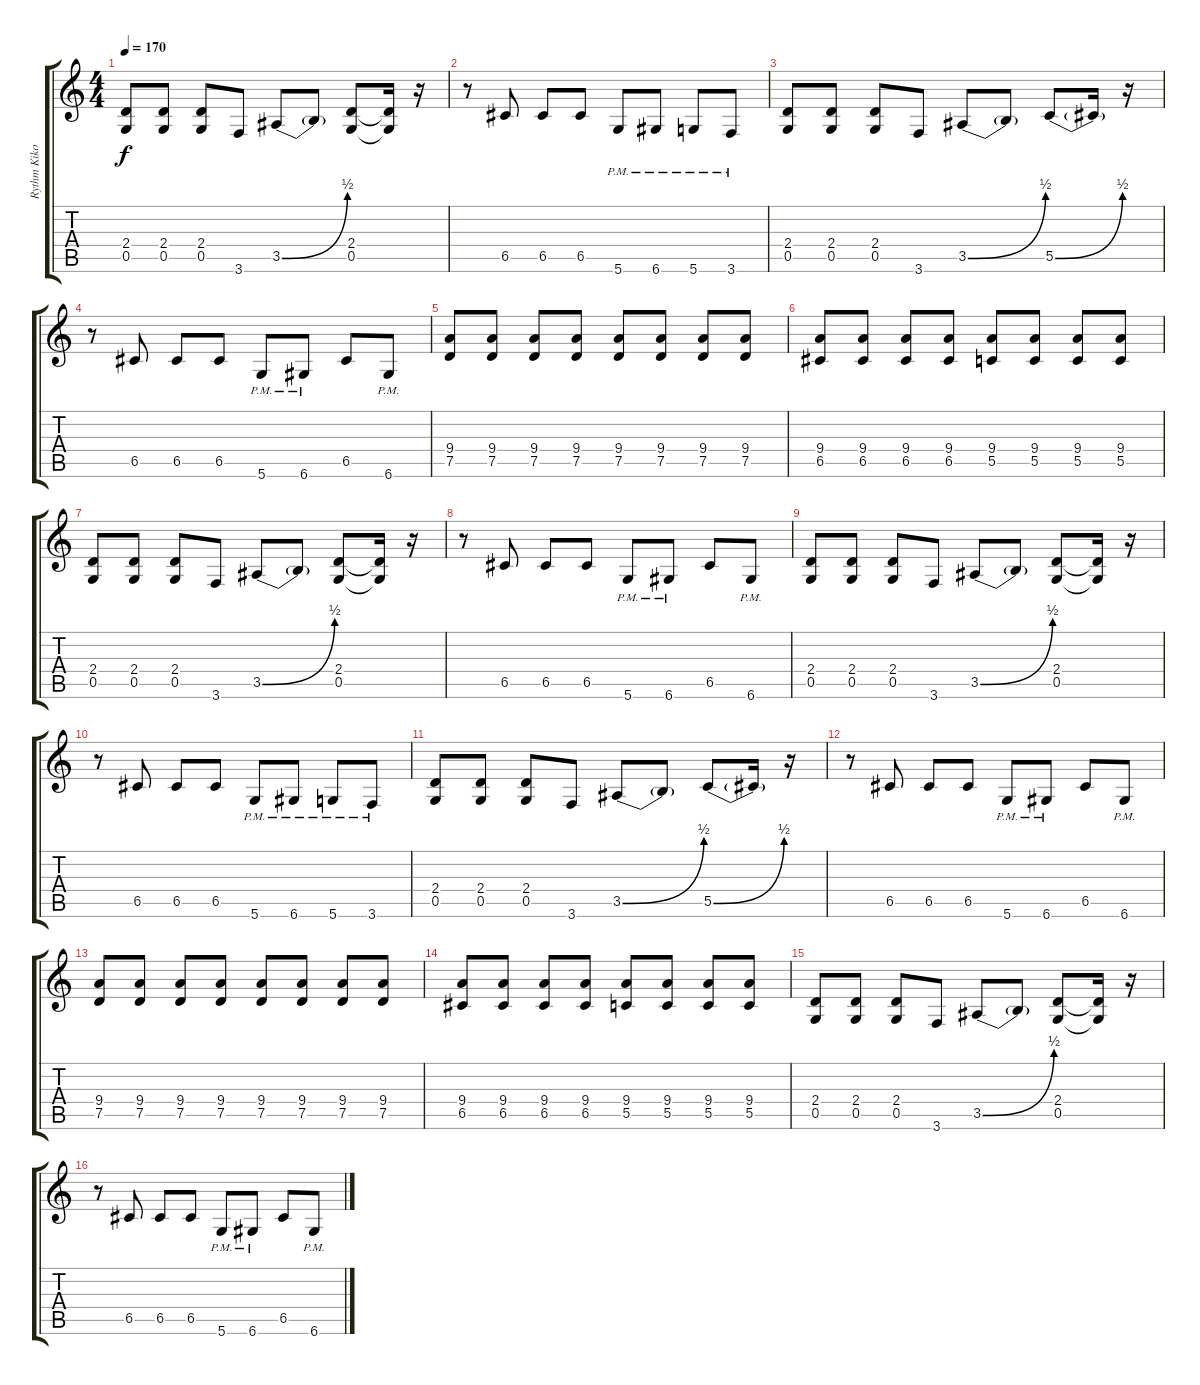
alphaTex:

\track ("Rythm Kiko" "Rythm Kiko") {instrument distortionguitar}
\staff {score tabs}
\tuning (D4 A3 F3 C3 G2 D2) {hide}
\ts (4 4)
\tempo 170
\clef g2
\ks c
(2.4 0.5).8{dy f} (2.4 0.5).8 (2.4 0.5).8 3.6.8 3.5{be (bend 0 0 60 2)}.8 3.5{t}.8 (2.4 0.5).8 (2.4{t} 0.5{t}).16 r.16 |
r.8 6.5.8 6.5.8 6.5.8 5.6{pm}.8 6.6{pm}.8 5.6{pm}.8 3.6{pm}.8 |
(2.4 0.5).8 (2.4 0.5).8 (2.4 0.5).8 3.6.8 3.5{be (bend 0 0 60 2)}.8 3.5{t}.8 5.5{be (bend 0 0 60 2)}.8 5.5{t}.16 r.16 |
r.8 6.5.8 6.5.8 6.5.8 5.6{pm}.8 6.6{pm}.8 6.5.8 6.6{pm}.8 |
(9.4 7.5).8 (9.4 7.5).8 (9.4 7.5).8 (9.4 7.5).8 (9.4 7.5).8 (9.4 7.5).8 (9.4 7.5).8 (9.4 7.5).8 |
(9.4 6.5).8 (9.4 6.5).8 (9.4 6.5).8 (9.4 6.5).8 (9.4 5.5).8 (9.4 5.5).8 (9.4 5.5).8 (9.4 5.5).8 |
(2.4 0.5).8 (2.4 0.5).8 (2.4 0.5).8 3.6.8 3.5{be (bend 0 0 60 2)}.8 3.5{t}.8 (2.4 0.5).8 (2.4{t} 0.5{t}).16 r.16 |
r.8 6.5.8 6.5.8 6.5.8 5.6{pm}.8 6.6{pm}.8 6.5.8 6.6{pm}.8 |
(2.4 0.5).8 (2.4 0.5).8 (2.4 0.5).8 3.6.8 3.5{be (bend 0 0 60 2)}.8 3.5{t}.8 (2.4 0.5).8 (2.4{t} 0.5{t}).16 r.16 |
r.8 6.5.8 6.5.8 6.5.8 5.6{pm}.8 6.6{pm}.8 5.6{pm}.8 3.6{pm}.8 |
(2.4 0.5).8 (2.4 0.5).8 (2.4 0.5).8 3.6.8 3.5{be (bend 0 0 60 2)}.8 3.5{t}.8 5.5{be (bend 0 0 60 2)}.8 5.5{t}.16 r.16 |
r.8 6.5.8 6.5.8 6.5.8 5.6{pm}.8 6.6{pm}.8 6.5.8 6.6{pm}.8 |
(9.4 7.5).8 (9.4 7.5).8 (9.4 7.5).8 (9.4 7.5).8 (9.4 7.5).8 (9.4 7.5).8 (9.4 7.5).8 (9.4 7.5).8 |
(9.4 6.5).8 (9.4 6.5).8 (9.4 6.5).8 (9.4 6.5).8 (9.4 5.5).8 (9.4 5.5).8 (9.4 5.5).8 (9.4 5.5).8 |
(2.4 0.5).8 (2.4 0.5).8 (2.4 0.5).8 3.6.8 3.5{be (bend 0 0 60 2)}.8 3.5{t}.8 (2.4 0.5).8 (2.4{t} 0.5{t}).16 r.16 |
r.8 6.5.8 6.5.8 6.5.8 5.6{pm}.8 6.6{pm}.8 6.5.8 6.6{pm}.8
